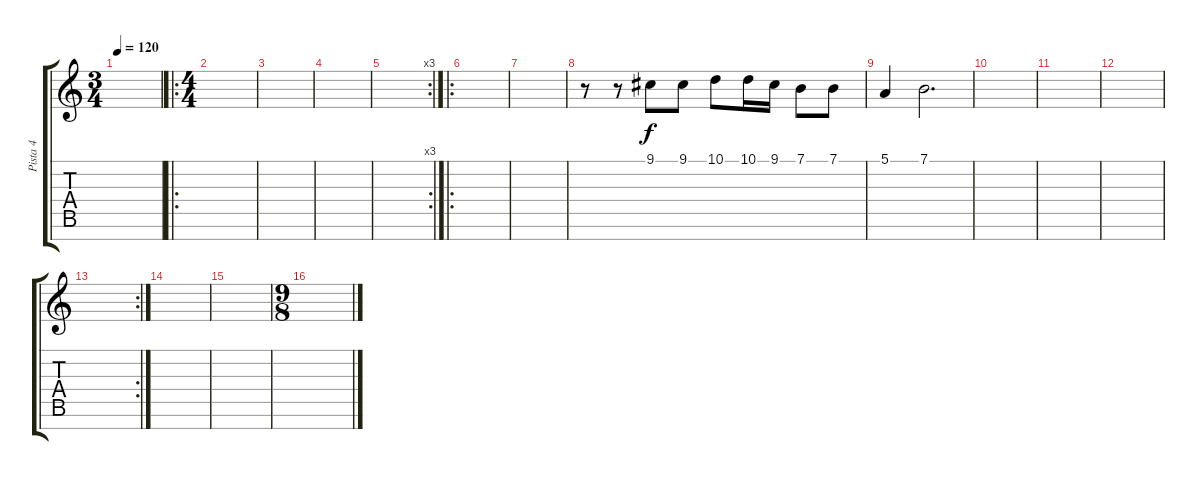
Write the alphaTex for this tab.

\track ("Pista 4" "Pista 4") {instrument tremolostrings}
\staff {score tabs}
\tuning (E4 B3 G3 D3 A2 E2 B1) {hide}
\ts (3 4)
\tempo 120
\clef g2
\ks c
|
\ro
\ts (4 4)
|
|
|
\rc 3
|
\ro
|
|
r.8 r.8 9.1.8 9.1.8 10.1.8 10.1.16 9.1.16 7.1.8 7.1.8 |
5.1.4 7.1.2{d} |
|
|
|
\rc 2
|
|
|
\ts (9 8)
